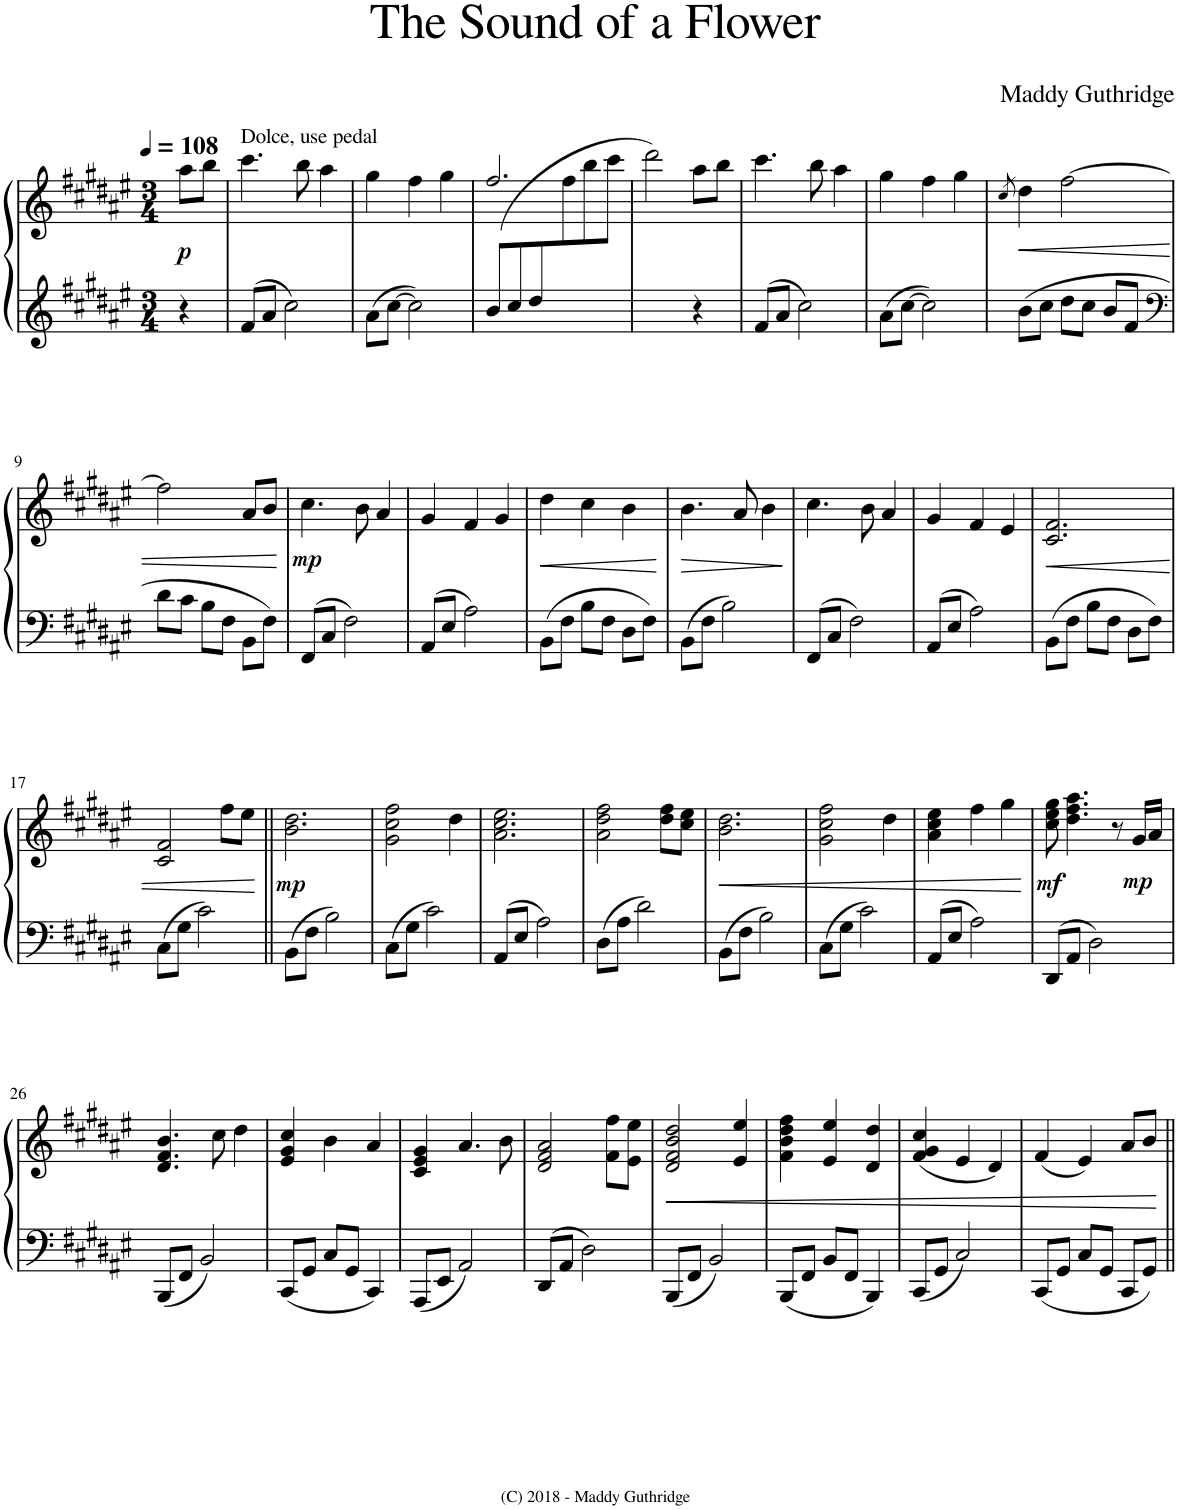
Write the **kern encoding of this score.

**kern	**kern	**dynam
*part1	*part1	*part1
*staff2	*staff1	*staff1/2
*I"Piano	*	*
*I'Pno.	*	*
*clefG2	*clefG2	*
*k[f#c#g#d#a#e#]	*k[f#c#g#d#a#e#]	*
*M3/4	*M3/4	*
*MM108	*MM108	*
=1	=1	=1
!	!	!LO:DY:b
4r	8aa#\L	p
.	8bb\J	.
=2	=2	=2
!	!LO:TX:a:t=Dolce, use pedal	!
8f#/L	4.ccc#\	.
8a#/J	.	.
2cc#\	.	.
.	8bb\	.
.	4aa#\	.
=3	=3	=3
8a#\L	4gg#\	.
[8cc#\J	.	.
2cc#\]	4ff#\	.
.	4gg#\	.
=4	=4	=4
*	*^	*
(8b/L	2.ff#/	4.ryy	.
8cc#/	.	.	.
8dd#/	.	.	.
4.ryy	.	8ff#\	.
.	.	8bb\	.
.	.	8ccc#\J	.
=5	=5	=5	=5
2ryy	2ryy	2ddd#\)	.
4r	8aa#\L	4ryy	.
.	8bb\J	.	.
*	*v	*v	*
=6	=6	=6
8f#/L	4.ccc#\	.
8a#/J	.	.
2cc#\	.	.
.	8bb\	.
.	4aa#\	.
=7	=7	=7
8a#\L	4gg#\	.
[8cc#\J	.	.
2cc#\]	4ff#\	.
.	4gg#\	.
=8	=8	=8
.	8qcc#/	.
8b\L	4dd#\	.
8cc#\J	.	.
8dd#\L	[2ff#\	.
8cc#\J	.	.
8b/L	.	.
8f#/J	.	.
!!LO:LB:g=z
=9	=9	=9
*clefF4	*	*
8d#\L	2ff#\]	.
8c#\J	.	.
8B\L	.	.
8F#\J	.	.
8BB\L	8a#/L	.
8F#\J	8b/J	.
=10	=10	=10
!	!	!LO:DY:b
8FF#/L	4.cc#\	mp
8C#/J	.	.
2F#\	.	.
.	8b\	.
.	4a#/	.
=11	=11	=11
8AA#/L	4g#/	.
8E#/J	.	.
2A#\	4f#/	.
.	4g#/	.
=12	=12	=12
!	!	!LO:HP:b
8BB\L	4dd#\	<
8F#\J	.	.
8B\L	4cc#\	.
8F#\J	.	.
8D#\L	4b\	.
8F#\J	.	.
.	.	[
=13	=13	=13
!	!	!LO:HP:b
8BB\L	4.b\	>
8F#\J	.	.
2B\	.	.
.	8a#/	.
.	4b\	.
.	.	]
=14	=14	=14
8FF#/L	4.cc#\	.
8C#/J	.	.
2F#\	.	.
.	8b\	.
.	4a#/	.
=15	=15	=15
8AA#/L	4g#/	.
8E#/J	.	.
2A#\	4f#/	.
.	4e#/	.
=16	=16	=16
!	!	!LO:HP:b
8BB\L	2.c#/ 2.f#/	<
8F#\J	.	.
8B\L	.	.
8F#\J	.	.
8D#\L	.	.
8F#\J	.	.
!!LO:LB:g=z
=17	=17	=17
8C#\L	2c#/ 2f#/	.
8G#\J	.	.
2c#\	.	.
.	8ff#\L	.
.	8ee#\J	.
.	.	[
=18||	=18||	=18||
!	!	!LO:DY:b
8BB\L	2.b\ 2.dd#\	mp
8F#\J	.	.
2B\	.	.
=19	=19	=19
8C#\L	2g#\ 2cc#\ 2ff#\	.
8G#\J	.	.
2c#\	.	.
.	4dd#\	.
=20	=20	=20
8AA#/L	2.a#\ 2.cc#\ 2.ee#\	.
8E#/J	.	.
2A#\	.	.
=21	=21	=21
8D#\L	2a#\ 2dd#\ 2ff#\	.
8A#\J	.	.
2d#\	.	.
.	8dd#\ 8ff#\L	.
.	8cc#\ 8ee#\J	.
=22	=22	=22
!	!	!LO:HP:b
8BB\L	2.b\ 2.dd#\	<
8F#\J	.	.
2B\	.	.
=23	=23	=23
8C#\L	2g#\ 2cc#\ 2ff#\	.
8G#\J	.	.
2c#\	.	.
.	4dd#\	.
=24	=24	=24
8AA#/L	4a#\ 4cc#\ 4ee#\	.
8E#/J	.	.
2A#\	4ff#\	.
.	4gg#\	.
.	.	[
=25	=25	=25
!	!	!LO:DY:b
8DD#/L	8cc#\ 8ee#\ 8gg#\	mf
8AA#/J	4.dd#\ 4.ff#\ 4.aa#\	.
2D#\	.	.
.	8r	.
!	!	!LO:DY:b
.	16g#/LL	mp
.	16a#/JJ	.
!!LO:LB:g=z
=26	=26	=26
8BBB/L	4.d#/ 4.f#/ 4.b/	.
8FF#/J	.	.
2BB/	.	.
.	8cc#\	.
.	4dd#\	.
=27	=27	=27
8CC#/L	4e#/ 4g#/ 4cc#/	.
8GG#/J	.	.
8C#/L	4b\	.
8GG#/J	.	.
4CC#/	4a#/	.
=28	=28	=28
8AAA#/L	4c#/ 4e#/ 4g#/	.
8EE#/J	.	.
2AA#/	4.a#/	.
.	8b\	.
=29	=29	=29
8DD#/L	2d#/ 2f#/ 2a#/	.
8AA#/J	.	.
2D#\	.	.
.	8f#\ 8ff#\L	.
.	8e#\ 8ee#\J	.
=30	=30	=30
!	!	!LO:HP:b
8BBB/L	2d#/ 2f#/ 2b/ 2dd#/	<
8FF#/J	.	.
2BB/	.	.
.	4e#/ 4ee#/	.
=31	=31	=31
8BBB/L	4f#\ 4b\ 4dd#\ 4ff#\	.
8FF#/J	.	.
8BB/L	4e#/ 4ee#/	.
8FF#/J	.	.
4BBB/	4d#/ 4dd#/	.
=32	=32	=32
8CC#/L	(4f#/ 4g#/ 4cc#/	.
8GG#/J	.	.
2C#/	4e#/	.
.	4d#/)	.
=33	=33	=33
8CC#/L	(4f#/	.
8GG#/J	.	.
8C#/L	4e#/)	.
8GG#/J	.	.
8CC#/L	8a#/L	.
8GG#/J	8b/J	.
.	.	[
=||	=||	=||
*-	*-	*-
